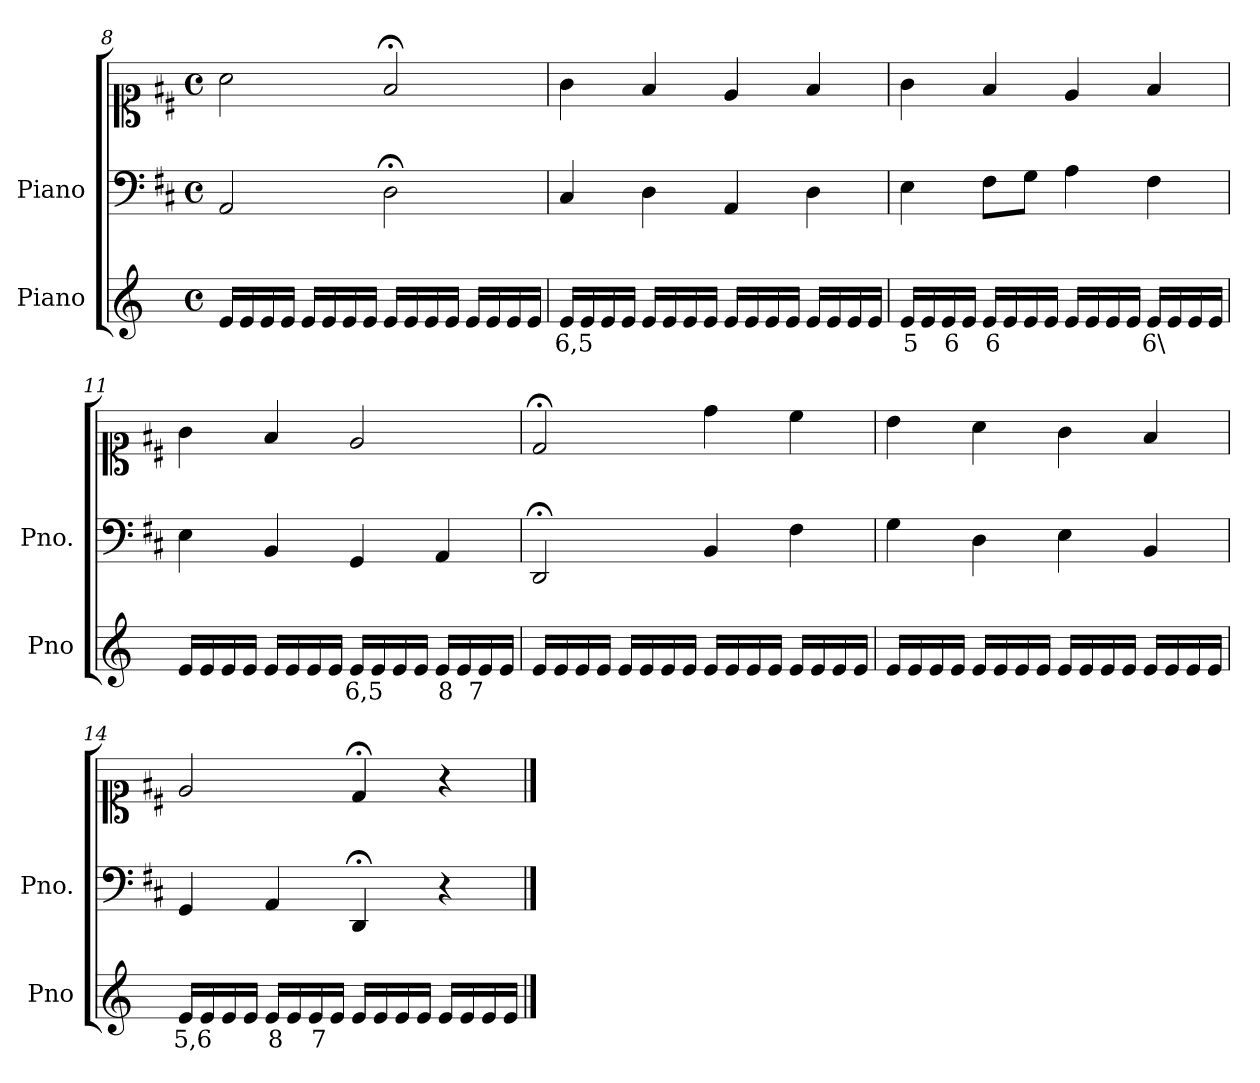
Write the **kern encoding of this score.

**kern	**text	**kern	**kern
*part2	*part2	*part1	*part1
*staff3	*staff3	*staff2	*staff1
*I"Piano	*	*I"Piano	*
*I'Pno	*	*I'Pno.	*
*clefG2	*	*clefF4	*clefC1
*k[]	*	*k[f#c#]	*k[f#c#]
*M4/4	*	*M4/4	*M4/4
*met(c)	*	*met(c)	*met(c)
=8	=8	=8	=8
16e/LL	.	2AA/	2a\
16e/	.	.	.
16e/	.	.	.
16e/JJ	.	.	.
16e/LL	.	.	.
16e/	.	.	.
16e/	.	.	.
16e/JJ	.	.	.
16e/LL	.	2D;<\	2f#;</
16e/	.	.	.
16e/	.	.	.
16e/JJ	.	.	.
16e/LL	.	.	.
16e/	.	.	.
16e/	.	.	.
16e/JJ	.	.	.
=9	=9	=9	=9
!	!LO:LY:b	!	!
16e/LL	6,5	4C#/	4g\
16e/	.	.	.
16e/	.	.	.
16e/JJ	.	.	.
16e/LL	.	4D\	4f#/
16e/	.	.	.
16e/	.	.	.
16e/JJ	.	.	.
16e/LL	.	4AA/	4e/
16e/	.	.	.
16e/	.	.	.
16e/JJ	.	.	.
16e/LL	.	4D\	4f#/
16e/	.	.	.
16e/	.	.	.
16e/JJ	.	.	.
=10	=10	=10	=10
!	!LO:LY:b	!	!
16e/LL	5	4E\	4g\
16e/	.	.	.
!	!LO:LY:b	!	!
16e/	6	.	.
16e/JJ	.	.	.
!	!LO:LY:b	!	!
16e/LL	6	8F#\L	4f#/
16e/	.	.	.
16e/	.	8G\J	.
16e/JJ	.	.	.
16e/LL	.	4A\	4e/
16e/	.	.	.
16e/	.	.	.
16e/JJ	.	.	.
!	!LO:LY:b	!	!
16e/LL	6\	4F#\	4f#/
16e/	.	.	.
16e/	.	.	.
16e/JJ	.	.	.
=11	=11	=11	=11
16e/LL	.	4E\	4g\
16e/	.	.	.
16e/	.	.	.
16e/JJ	.	.	.
16e/LL	.	4BB/	4f#/
16e/	.	.	.
16e/	.	.	.
16e/JJ	.	.	.
!	!LO:LY:b	!	!
16e/LL	6,5	4GG/	2e/
16e/	.	.	.
16e/	.	.	.
16e/JJ	.	.	.
!	!LO:LY:b	!	!
16e/LL	8	4AA/	.
16e/	.	.	.
!	!LO:LY:b	!	!
16e/	7	.	.
16e/JJ	.	.	.
=12	=12	=12	=12
16e/LL	.	2DD;</	2d;</
16e/	.	.	.
16e/	.	.	.
16e/JJ	.	.	.
16e/LL	.	.	.
16e/	.	.	.
16e/	.	.	.
16e/JJ	.	.	.
16e/LL	.	4BB/	4dd\
16e/	.	.	.
16e/	.	.	.
16e/JJ	.	.	.
16e/LL	.	4F#\	4cc#\
16e/	.	.	.
16e/	.	.	.
16e/JJ	.	.	.
=13	=13	=13	=13
16e/LL	.	4G\	4b\
16e/	.	.	.
16e/	.	.	.
16e/JJ	.	.	.
16e/LL	.	4D\	4a\
16e/	.	.	.
16e/	.	.	.
16e/JJ	.	.	.
16e/LL	.	4E\	4g\
16e/	.	.	.
16e/	.	.	.
16e/JJ	.	.	.
16e/LL	.	4BB/	4f#/
16e/	.	.	.
16e/	.	.	.
16e/JJ	.	.	.
=14	=14	=14	=14
!	!LO:LY:b	!	!
16e/LL	5,6	4GG/	2e/
16e/	.	.	.
16e/	.	.	.
16e/JJ	.	.	.
!	!LO:LY:b	!	!
16e/LL	8	4AA/	.
16e/	.	.	.
!	!LO:LY:b	!	!
16e/	7	.	.
16e/JJ	.	.	.
16e/LL	.	4DD;</	4d;</
16e/	.	.	.
16e/	.	.	.
16e/JJ	.	.	.
16e/LL	.	4r	4r
16e/	.	.	.
16e/	.	.	.
16e/JJ	.	.	.
==	==	==	==
*-	*-	*-	*-
